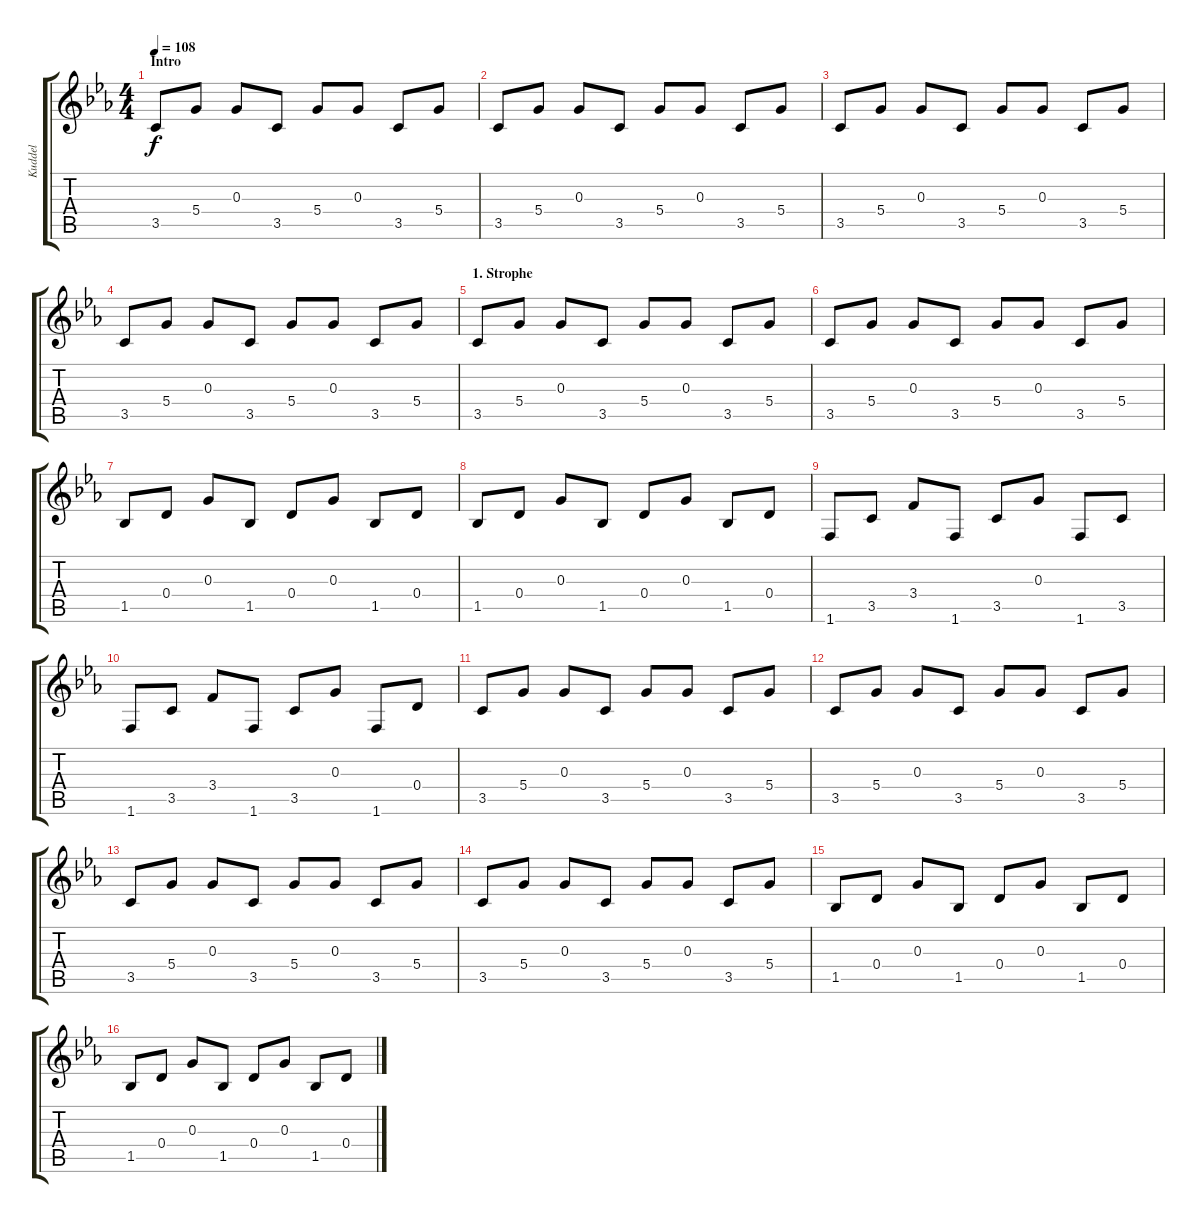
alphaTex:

\track ("Kuddel" "Kuddel") {instrument acousticguitarsteel}
\staff {score tabs}
\tuning (E4 B3 G3 D3 A2 E2) {hide}
\ts (4 4)
\section ("" "Intro")
\tempo 108
\clef g2
\ks eb
3.5.8{dy f instrument acousticguitarsteel} 5.4.8 0.3.8 3.5.8 5.4.8 0.3.8 3.5.8 5.4.8 |
3.5.8 5.4.8 0.3.8 3.5.8 5.4.8 0.3.8 3.5.8 5.4.8 |
3.5.8 5.4.8 0.3.8 3.5.8 5.4.8 0.3.8 3.5.8 5.4.8 |
3.5.8 5.4.8 0.3.8 3.5.8 5.4.8 0.3.8 3.5.8 5.4.8 |
\section ("" "1. Strophe")
3.5.8 5.4.8 0.3.8 3.5.8 5.4.8 0.3.8 3.5.8 5.4.8 |
3.5.8 5.4.8 0.3.8 3.5.8 5.4.8 0.3.8 3.5.8 5.4.8 |
1.5.8 0.4.8 0.3.8 1.5.8 0.4.8 0.3.8 1.5.8 0.4.8 |
1.5.8 0.4.8 0.3.8 1.5.8 0.4.8 0.3.8 1.5.8 0.4.8 |
1.6.8 3.5.8 3.4.8 1.6.8 3.5.8 0.3.8 1.6.8 3.5.8 |
1.6.8 3.5.8 3.4.8 1.6.8 3.5.8 0.3.8 1.6.8 0.4.8 |
3.5.8 5.4.8 0.3.8 3.5.8 5.4.8 0.3.8 3.5.8 5.4.8 |
3.5.8 5.4.8 0.3.8 3.5.8 5.4.8 0.3.8 3.5.8 5.4.8 |
3.5.8 5.4.8 0.3.8 3.5.8 5.4.8 0.3.8 3.5.8 5.4.8 |
3.5.8 5.4.8 0.3.8 3.5.8 5.4.8 0.3.8 3.5.8 5.4.8 |
1.5.8 0.4.8 0.3.8 1.5.8 0.4.8 0.3.8 1.5.8 0.4.8 |
1.5.8 0.4.8 0.3.8 1.5.8 0.4.8 0.3.8 1.5.8 0.4.8
